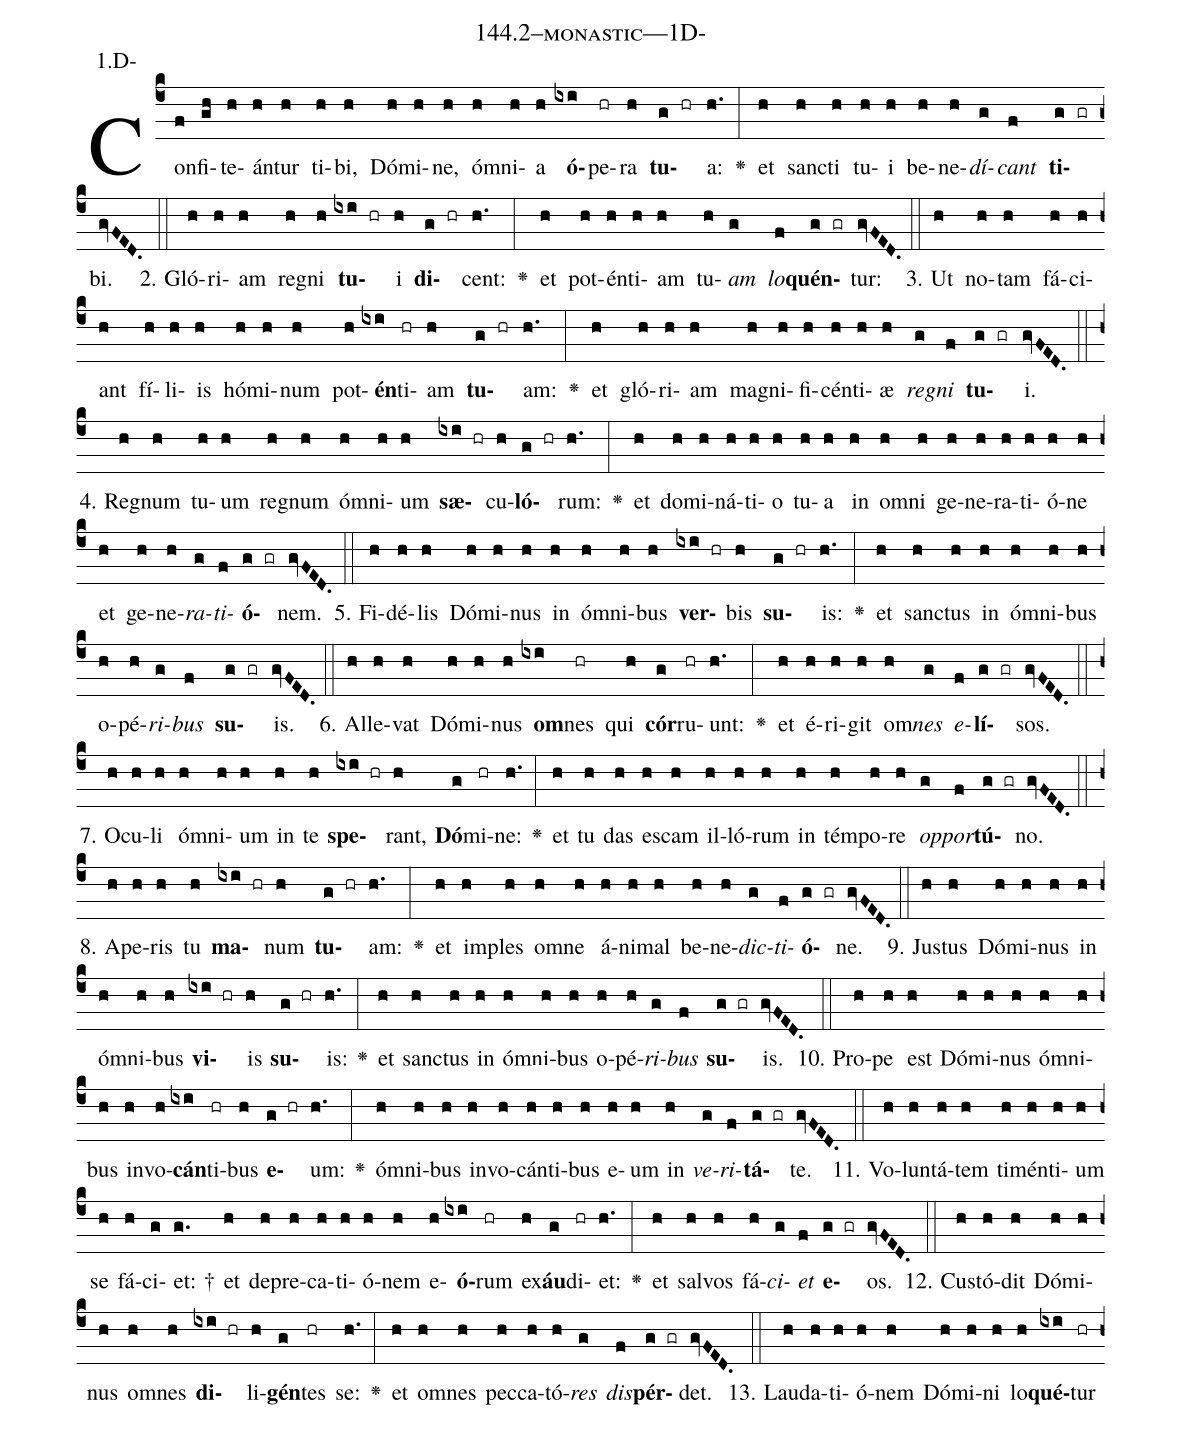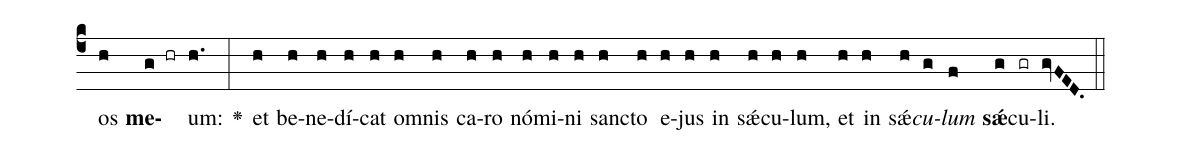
name: 144.2--monastic---1D-;
annotation: 1.D-;
%%
(c4)Con(f)fi(gh)te(h)án(h)tur(h) ti(h)bi,(h) Dó(h)mi(h)ne,(h) óm(h)ni(h)a(h) <b>ó</b>(ixi)pe(hr)ra(h) <b>tu</b>(g hr)a:(h.) <v>\greheightstar</v>(:) et(h) sanc(h)ti(h) tu(h)i(h) be(h)ne(h)<i>dí</i>(g)<i>cant</i>(f) <b>ti</b>(g gr)bi.(gvFED.) (::)
2. Gló(h)ri(h)am(h) re(h)gni(h) <b>tu</b>(ixi hr)i(h) <b>di</b>(g hr)cent:(h.) <v>\greheightstar</v>(:) et(h) pot(h)én(h)ti(h)am(h) tu(h)<i>am</i>(g) <i>lo</i>(f)<b>quén</b>(g gr)tur:(gvFED.) (::)
3. Ut(h) no(h)tam(h) fá(h)ci(h)ant(h) fí(h)li(h)is(h) hó(h)mi(h)num(h) pot(h)<b>én</b>(ixi)ti(hr)am(h) <b>tu</b>(g hr)am:(h.) <v>\greheightstar</v>(:) et(h) gló(h)ri(h)am(h) ma(h)gni(h)fi(h)cén(h)ti(h)æ(h) <i>re</i>(g)<i>gni</i>(f) <b>tu</b>(g gr)i.(gvFED.) (::)
4. Re(h)gnum(h) tu(h)um(h) re(h)gnum(h) óm(h)ni(h)um(h) <b>sæ</b>(ixi hr)cu(h)<b>ló</b>(g hr)rum:(h.) <v>\greheightstar</v>(:) et(h) do(h)mi(h)ná(h)ti(h)o(h) tu(h)a(h) in(h) om(h)ni(h) ge(h)ne(h)ra(h)ti(h)ó(h)ne(h) et(h) ge(h)ne(h)<i>ra</i>(g)<i>ti</i>(f)<b>ó</b>(g gr)nem.(gvFED.) (::)
5. Fi(h)dé(h)lis(h) Dó(h)mi(h)nus(h) in(h) óm(h)ni(h)bus(h) <b>ver</b>(ixi hr)bis(h) <b>su</b>(g hr)is:(h.) <v>\greheightstar</v>(:) et(h) sanc(h)tus(h) in(h) óm(h)ni(h)bus(h) o(h)pé(h)<i>ri</i>(g)<i>bus</i>(f) <b>su</b>(g gr)is.(gvFED.) (::)
6. Al(h)le(h)vat(h) Dó(h)mi(h)nus(h) <b>om</b>(ixi)nes(hr) qui(h) <b>cór</b>(g)ru(hr)unt:(h.) <v>\greheightstar</v>(:) et(h) é(h)ri(h)git(h) om(h)<i>nes</i>(g) <i>e</i>(f)<b>lí</b>(g gr)sos.(gvFED.) (::)
7. O(h)cu(h)li(h) óm(h)ni(h)um(h) in(h) te(h) <b>spe</b>(ixi hr)rant,(h) <b>Dó</b>(g)mi(hr)ne:(h.) <v>\greheightstar</v>(:) et(h) tu(h) das(h) es(h)cam(h) il(h)ló(h)rum(h) in(h) tém(h)po(h)re(h) <i>op</i>(g)<i>por</i>(f)<b>tú</b>(g gr)no.(gvFED.) (::)
8. A(h)pe(h)ris(h) tu(h) <b>ma</b>(ixi hr)num(h) <b>tu</b>(g hr)am:(h.) <v>\greheightstar</v>(:) et(h) im(h)ples(h) om(h)ne(h) á(h)ni(h)mal(h) be(h)ne(h)<i>dic</i>(g)<i>ti</i>(f)<b>ó</b>(g gr)ne.(gvFED.) (::)
9. Jus(h)tus(h) Dó(h)mi(h)nus(h) in(h) óm(h)ni(h)bus(h) <b>vi</b>(ixi hr)is(h) <b>su</b>(g hr)is:(h.) <v>\greheightstar</v>(:) et(h) sanc(h)tus(h) in(h) óm(h)ni(h)bus(h) o(h)pé(h)<i>ri</i>(g)<i>bus</i>(f) <b>su</b>(g gr)is.(gvFED.) (::)
10. Pro(h)pe(h) est(h) Dó(h)mi(h)nus(h) óm(h)ni(h)bus(h) in(h)vo(h)<b>cán</b>(ixi)ti(hr)bus(h) <b>e</b>(g hr)um:(h.) <v>\greheightstar</v>(:) óm(h)ni(h)bus(h) in(h)vo(h)cán(h)ti(h)bus(h) e(h)um(h) in(h) <i>ve</i>(g)<i>ri</i>(f)<b>tá</b>(g gr)te.(gvFED.) (::)
11. Vo(h)lun(h)tá(h)tem(h) ti(h)mén(h)ti(h)um(h) se(h) fá(h)ci(g)et: †(g.) et(h) de(h)pre(h)ca(h)ti(h)ó(h)nem(h) e(h)<b>ó</b>(ixi)rum(hr) ex(h)<b>áu</b>(g)di(hr)et:(h.) <v>\greheightstar</v>(:) et(h) sal(h)vos(h) fá(h)<i>ci</i>(g)<i>et</i>(f) <b>e</b>(g gr)os.(gvFED.) (::)
12. Cus(h)tó(h)dit(h) Dó(h)mi(h)nus(h) om(h)nes(h) <b>di</b>(ixi hr)li(h)<b>gén</b>(g)tes(hr) se:(h.) <v>\greheightstar</v>(:) et(h) om(h)nes(h) pec(h)ca(h)tó(h)<i>res</i>(g) <i>dis</i>(f)<b>pér</b>(g gr)det.(gvFED.) (::)
13. Lau(h)da(h)ti(h)ó(h)nem(h) Dó(h)mi(h)ni(h) lo(h)<b>qué</b>(ixi)tur(hr) os(h) <b>me</b>(g hr)um:(h.) <v>\greheightstar</v>(:) et(h) be(h)ne(h)dí(h)cat(h) om(h)nis(h) ca(h)ro(h) nó(h)mi(h)ni(h) sanc(h)to(h) e(h)jus(h) in(h) sǽ(h)cu(h)lum,(h) et(h) in(h) sǽ(h)<i>cu</i>(g)<i>lum</i>(f) <b>sǽ</b>(g)cu(gr)li.(gvFED.) (::)
